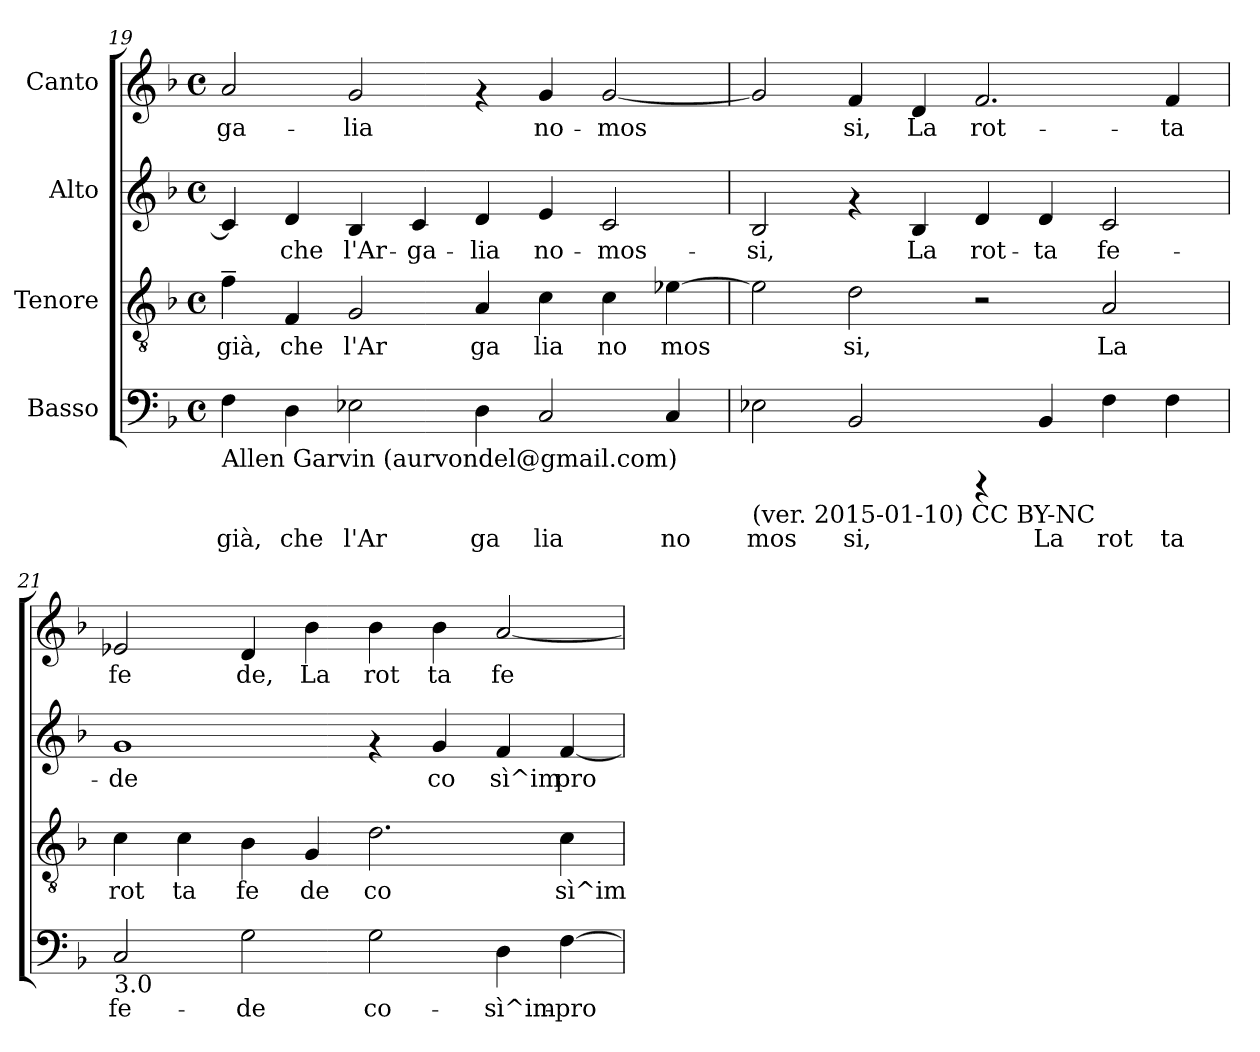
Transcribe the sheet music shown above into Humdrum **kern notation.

**kern	**text	**kern	**text	**kern	**text	**kern	**text
*part4	*part4	*part3	*part3	*part2	*part2	*part1	*part1
*staff4	*staff4	*staff3	*staff3	*staff2	*staff2	*staff1	*staff1
*I"Basso	*	*I"Tenore	*	*I"Alto	*	*I"Canto	*
*clefF4	*	*clefGv2	*	*clefG2	*	*clefG2	*
*k[b-]	*	*k[b-]	*	*k[b-]	*	*k[b-]	*
*F:	*	*F:	*	*F:	*	*F:	*
*M4/4	*	*M4/4	*	*M4/4	*	*M4/4	*
*met(c)	*	*met(c)	*	*met(c)	*	*met(c)	*
=19	=19	=19	=19	=19	=19	=19	=19
!LO:TX:b:t=Allen Garvin (aurvondel@gmail.com)	!	!	!	!	!	!	!
!	!LO:LY:b:cj	!	!LO:LY:b:cj	!	!LO:LY:b:cj	!	!LO:LY:b:cj
4F\	già,	4f~>\	già,	4c/]	.	2a/	-ga-
!	!LO:LY:b:cj	!	!LO:LY:b:cj	!	!LO:LY:b:cj	!	!
4D\	che	4F/	che	4d/	che	.	.
!	!LO:LY:b:cj	!	!LO:LY:b:cj	!	!LO:LY:b:cj	!	!LO:LY:b:cj
2E-X\	l'Ar	2G/	l'Ar	4B-/	l'Ar-	2g/	-lia
!	!	!	!	!	!LO:LY:b:cj	!	!
.	.	.	.	4c/	-ga-	.	.
!	!LO:LY:b:cj	!	!LO:LY:b:cj	!	!LO:LY:b:cj	!	!
4D\	ga	4A/	ga	4d/	-lia	4rf	.
!	!LO:LY:b:cj	!	!LO:LY:b:cj	!	!LO:LY:b:cj	!	!LO:LY:b:cj
2C/	lia	4c\	lia	4e/	no-	4g/	no-
!	!	!	!LO:LY:b:cj	!	!LO:LY:b:cj	!	!LO:LY:b:cj
.	.	4c\	no	2c/	-mos-	[<2g/	-mos-
!	!LO:LY:b:cj	!	!LO:LY:b:cj	!	!	!	!
4C/	no	[>4e-X\	mos	.	.	.	.
=20	=20	=20	=20	=20	=20	=20	=20
!LO:TX:b:t=(ver. 2015-01-10) CC BY-NC	!	!	!	!	!	!	!
!	!LO:LY:b:cj	!	!LO:LY:b:cj	!	!LO:LY:b:cj	!	!LO:LY:b:cj
2E-\	mos	2e-\]	.	2B-/	-si,	2g/]	--
!	!LO:LY:b:cj	!	!LO:LY:b:cj	!	!	!	!LO:LY:b:cj
2BB-/	si,	2d\	si,	4rf	.	4f/	-si,
!	!	!	!	!	!LO:LY:b:cj	!	!LO:LY:b:cj
.	.	.	.	4B-/	La	4d/	La
!	!	!	!	!	!LO:LY:b:cj	!	!LO:LY:b:cj
4rCCC	.	2r	.	4d/	rot-	2.f/	rot-
!	!LO:LY:b:cj	!	!	!	!LO:LY:b:cj	!	!
4BB-/	La	.	.	4d/	-ta	.	.
!	!LO:LY:b:cj	!	!LO:LY:b:cj	!	!LO:LY:b:cj	!	!
4F\	rot	2A/	La	2c/	fe-	.	.
!	!LO:LY:b:cj	!	!	!	!	!	!LO:LY:b:cj
4F\	ta	.	.	.	.	4f/	-ta
!!LO:PB:g=z
=21	=21	=21	=21	=21	=21	=21	=21
!LO:TX:b:t=3.0	!	!	!	!	!	!	!
!	!LO:LY:b:cj	!	!LO:LY:b:cj	!	!LO:LY:b:cj	!	!LO:LY:b:cj
2C/	fe-	4c\	rot	1g	-de	2e-X/	fe
!	!	!	!LO:LY:b:cj	!	!	!	!
.	.	4c\	ta	.	.	.	.
!	!LO:LY:b:cj	!	!LO:LY:b:cj	!	!	!	!LO:LY:b:cj
2G\	-de	4B-\	fe	.	.	4d/	de,
!	!	!	!LO:LY:b:cj	!	!	!	!LO:LY:b:cj
.	.	4G/	de	.	.	4b-\	La
!	!LO:LY:b:cj	!	!LO:LY:b:cj	!	!	!	!LO:LY:b:cj
2G\	co-	2.d\	co	4rf	.	4b-\	rot
!	!	!	!	!	!LO:LY:b:cj	!	!LO:LY:b:cj
.	.	.	.	4g/	co	4b-\	ta
!	!LO:LY:b:cj	!	!	!	!LO:LY:b:cj	!	!LO:LY:b:cj
4D\	-sì^im-	.	.	4f/	sì^im	[<2a/	fe
!	!LO:LY:b:cj	!	!LO:LY:b:cj	!	!LO:LY:b:cj	!	!
[>4F\	-pro-	4c\	sì^im	[<4f/	pro	.	.
=	=	=	=	=	=	=	=
*-	*-	*-	*-	*-	*-	*-	*-
